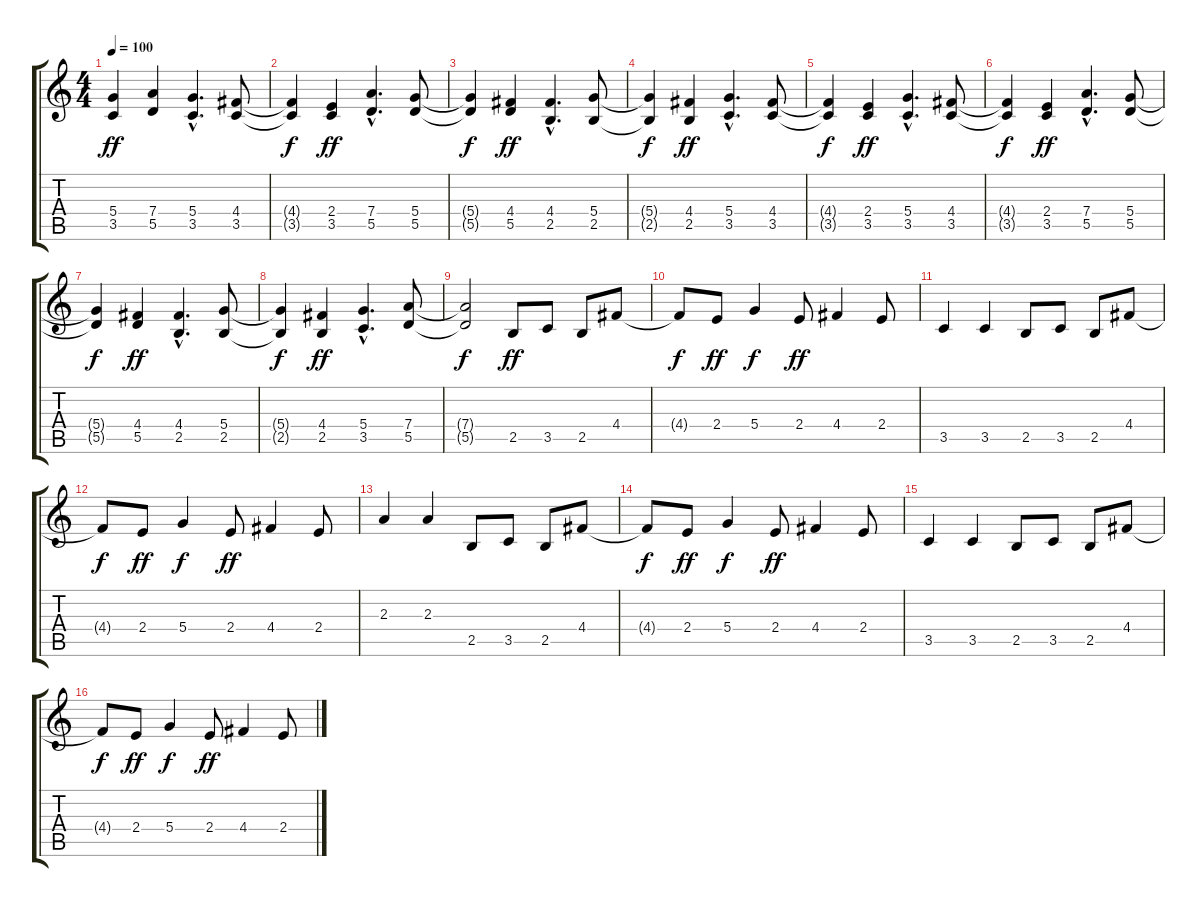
\track "" {instrument overdrivenguitar}
\staff {score tabs}
\tuning (E4 B3 G3 D3 A2 E2) {hide}
\ts (4 4)
\tempo 100
\clef g2
\ks c
(5.4 3.5).4{dy ff} (7.4 5.5).4 (5.4{hac} 3.5{hac}).4{d} (4.4 3.5).8 |
(4.4{t} 3.5{t}).4{dy f} (2.4 3.5).4{dy ff} (7.4{hac} 5.5{hac}).4{d} (5.4 5.5).8 |
(5.4{t} 5.5{t}).4{dy f} (4.4 5.5).4{dy ff} (4.4{hac} 2.5{hac}).4{d} (5.4 2.5).8 |
(5.4{t} 2.5{t}).4{dy f} (4.4 2.5).4{dy ff} (5.4{hac} 3.5{hac}).4{d} (4.4 3.5).8 |
(4.4{t} 3.5{t}).4{dy f} (2.4 3.5).4{dy ff} (5.4{hac} 3.5{hac}).4{d} (4.4 3.5).8 |
(4.4{t} 3.5{t}).4{dy f} (2.4 3.5).4{dy ff} (7.4{hac} 5.5{hac}).4{d} (5.4 5.5).8 |
(5.4{t} 5.5{t}).4{dy f} (4.4 5.5).4{dy ff} (4.4{hac} 2.5{hac}).4{d} (5.4 2.5).8 |
(5.4{t} 2.5{t}).4{dy f} (4.4 2.5).4{dy ff} (5.4{hac} 3.5{hac}).4{d} (7.4 5.5).8 |
(7.4{t} 5.5{t}).2{dy f} 2.5.8{dy ff} 3.5.8 2.5.8 4.4.8 |
4.4{t}.8{dy f} 2.4.8{dy ff} 5.4.4{dy f} 2.4.8{dy ff} 4.4.4 2.4.8 |
3.5.4 3.5.4 2.5.8 3.5.8 2.5.8 4.4.8 |
4.4{t}.8{dy f} 2.4.8{dy ff} 5.4.4{dy f} 2.4.8{dy ff} 4.4.4 2.4.8 |
2.3.4 2.3.4 2.5.8 3.5.8 2.5.8 4.4.8 |
4.4{t}.8{dy f} 2.4.8{dy ff} 5.4.4{dy f} 2.4.8{dy ff} 4.4.4 2.4.8 |
3.5.4 3.5.4 2.5.8 3.5.8 2.5.8 4.4.8 |
4.4{t}.8{dy f} 2.4.8{dy ff} 5.4.4{dy f} 2.4.8{dy ff} 4.4.4 2.4.8
